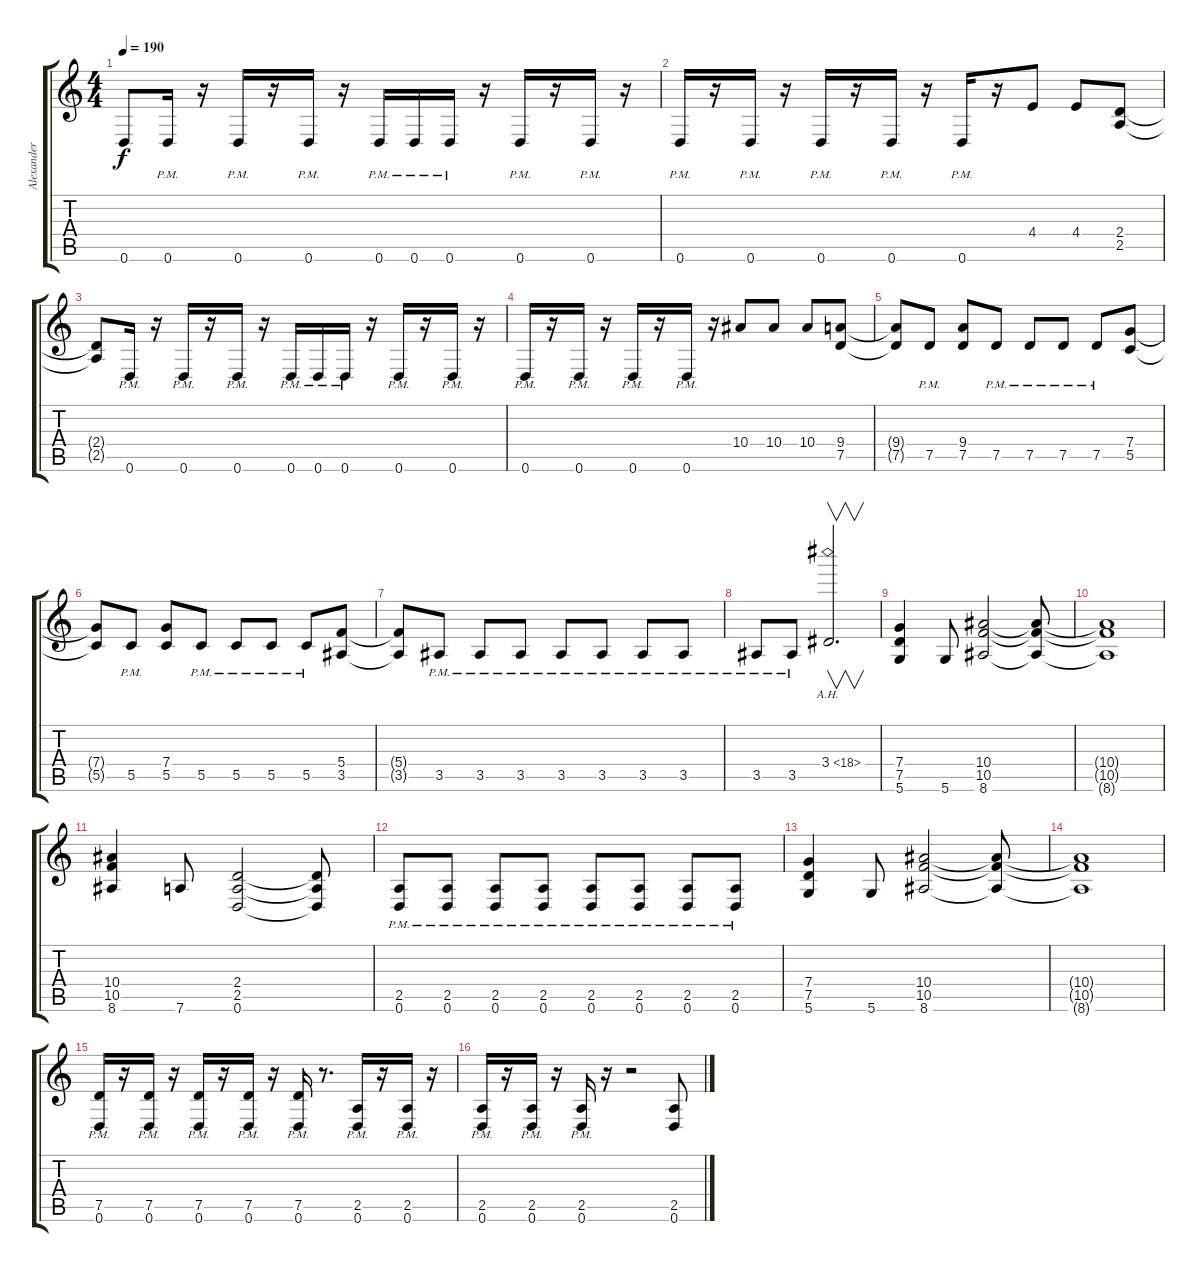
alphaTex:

\track ("Alexander Kuoppala" "Alexander ") {instrument distortionguitar}
\staff {score tabs}
\tuning (D4 A3 F3 C3 G2 D2) {hide}
\ts (4 4)
\tempo 190
\clef g2
\ks c
0.6{t}.8{dy f} 0.6{pm}.16 r.16 0.6{pm}.16 r.16 0.6{pm}.16 r.16 0.6{pm}.16 0.6{pm}.16 0.6{pm}.16 r.16 0.6{pm}.16 r.16 0.6{pm}.16 r.16 |
0.6{pm}.16 r.16 0.6{pm}.16 r.16 0.6{pm}.16 r.16 0.6{pm}.16 r.16 0.6{pm}.16 r.16 4.4.8 4.4.8 (2.4 2.5).8 |
(2.4{t} 2.5{t}).8 0.6{pm}.16 r.16 0.6{pm}.16 r.16 0.6{pm}.16 r.16 0.6{pm}.16 0.6{pm}.16 0.6{pm}.16 r.16 0.6{pm}.16 r.16 0.6{pm}.16 r.16 |
0.6{pm}.16 r.16 0.6{pm}.16 r.16 0.6{pm}.16 r.16 0.6{pm}.16 r.16 10.4.8 10.4.8 10.4.8 (9.4 7.5).8 |
(9.4{t} 7.5{t}).8 7.5{pm}.8 (9.4 7.5).8 7.5{pm}.8 7.5{pm}.8 7.5{pm}.8 7.5{pm}.8 (7.4 5.5).8 |
(7.4{t} 5.5{t}).8 5.5{pm}.8 (7.4 5.5).8 5.5{pm}.8 5.5{pm}.8 5.5{pm}.8 5.5{pm}.8 (5.4 3.5).8 |
(5.4{t} 3.5{t}).8 3.5{pm}.8 3.5{pm}.8 3.5{pm}.8 3.5{pm}.8 3.5{pm}.8 3.5{pm}.8 3.5{pm}.8 |
3.5{pm}.8 3.5{pm}.8 3.4{ah 15}.2{v d} |
(7.4 7.5 5.6).4 5.6.8 (10.4 10.5 8.6).2 (10.4{t} 10.5{t} 8.6{t}).8 |
(10.4{t} 10.5{t} 8.6{t}).1 |
(10.4 10.5 8.6).4 7.6.8 (2.4 2.5 0.6).2 (2.4{t} 2.5{t} 0.6{t}).8 |
(2.5{pm} 0.6{pm}).8 (2.5{pm} 0.6{pm}).8 (2.5{pm} 0.6{pm}).8 (2.5{pm} 0.6{pm}).8 (2.5{pm} 0.6{pm}).8 (2.5{pm} 0.6{pm}).8 (2.5{pm} 0.6{pm}).8 (2.5{pm} 0.6{pm}).8 |
(7.4 7.5 5.6).4 5.6.8 (10.4 10.5 8.6).2 (10.4{t} 10.5{t} 8.6{t}).8 |
(10.4{t} 10.5{t} 8.6{t}).1 |
(7.5{pm} 0.6{pm}).16 r.16 (7.5{pm} 0.6{pm}).16 r.16 (7.5{pm} 0.6{pm}).16 r.16 (7.5{pm} 0.6{pm}).16 r.16 (7.5{pm} 0.6{pm}).16 r.8{d} (2.5{pm} 0.6{pm}).16 r.16 (2.5{pm} 0.6{pm}).16 r.16 |
(2.5{pm} 0.6{pm}).16 r.16 (2.5{pm} 0.6{pm}).16 r.16 (2.5{pm} 0.6{pm}).16 r.16 r.2 (2.5 0.6).8
